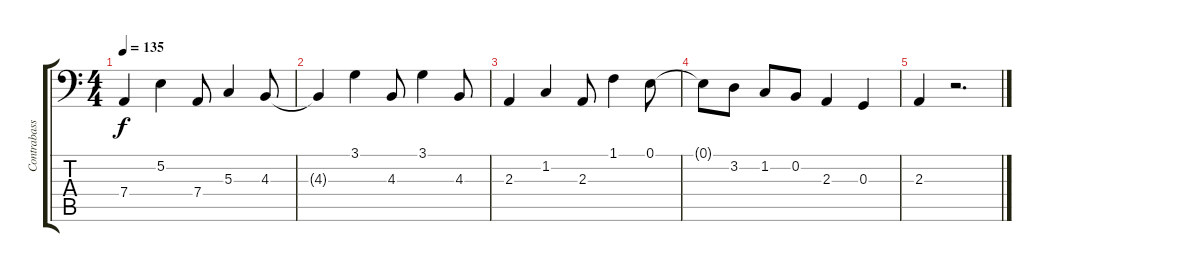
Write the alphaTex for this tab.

\track ("Contrabass" "Contrabass") {instrument cello}
\staff {score tabs}
\tuning (E3 B2 G2 D2 A1 E1) {hide}
\ts (4 4)
\tempo 135
\clef f4
\ks c
7.4.4{dy f} 5.2.4 7.4.8 5.3.4 4.3.8 |
4.3{t}.4 3.1.4 4.3.8 3.1.4 4.3.8 |
2.3.4 1.2.4 2.3.8 1.1.4 0.1.8 |
0.1{t}.8 3.2.8 1.2.8 0.2.8 2.3.4 0.3.4 |
2.3.4 r.2{d}
